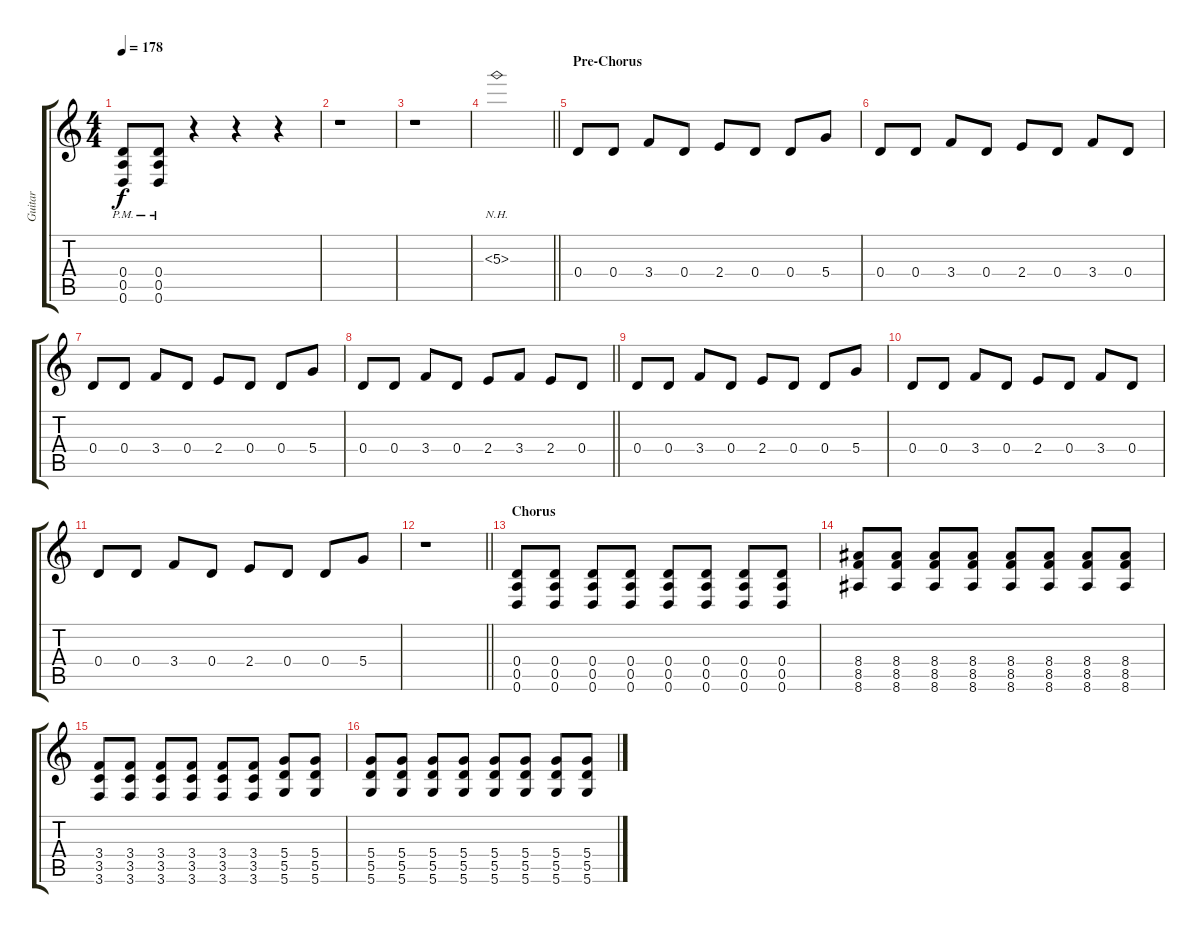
\track ("Guitar" "Guitar") {instrument distortionguitar}
\staff {score tabs}
\tuning (E4 B3 G3 D3 A2 D2) {hide}
\ts (4 4)
\tempo 178
\clef g2
\ks c
(0.4{pm} 0.5{pm} 0.6{pm}).8{dy f} (0.4{pm} 0.5{pm} 0.6{pm}).8 r.4 r.4 r.4 |
r.1 |
r.1 |
\barLineRight lightlight
5.3{nh}.1 |
\section ("" "Pre-Chorus")
0.4.8 0.4.8 3.4.8 0.4.8 2.4.8 0.4.8 0.4.8 5.4.8 |
0.4.8 0.4.8 3.4.8 0.4.8 2.4.8 0.4.8 3.4.8 0.4.8 |
0.4.8 0.4.8 3.4.8 0.4.8 2.4.8 0.4.8 0.4.8 5.4.8 |
\barLineRight lightlight
0.4.8 0.4.8 3.4.8 0.4.8 2.4.8 3.4.8 2.4.8 0.4.8 |
0.4.8 0.4.8 3.4.8 0.4.8 2.4.8 0.4.8 0.4.8 5.4.8 |
0.4.8 0.4.8 3.4.8 0.4.8 2.4.8 0.4.8 3.4.8 0.4.8 |
0.4.8 0.4.8 3.4.8 0.4.8 2.4.8 0.4.8 0.4.8 5.4.8 |
\barLineRight lightlight
r.1 |
\section ("" "Chorus")
(0.4 0.5 0.6).8 (0.4 0.5 0.6).8 (0.4 0.5 0.6).8 (0.4 0.5 0.6).8 (0.4 0.5 0.6).8 (0.4 0.5 0.6).8 (0.4 0.5 0.6).8 (0.4 0.5 0.6).8 |
(8.4 8.5 8.6).8 (8.4 8.5 8.6).8 (8.4 8.5 8.6).8 (8.4 8.5 8.6).8 (8.4 8.5 8.6).8 (8.4 8.5 8.6).8 (8.4 8.5 8.6).8 (8.4 8.5 8.6).8 |
(3.4 3.5 3.6).8 (3.4 3.5 3.6).8 (3.4 3.5 3.6).8 (3.4 3.5 3.6).8 (3.4 3.5 3.6).8 (3.4 3.5 3.6).8 (5.4 5.5 5.6).8 (5.4 5.5 5.6).8 |
(5.4 5.5 5.6).8 (5.4 5.5 5.6).8 (5.4 5.5 5.6).8 (5.4 5.5 5.6).8 (5.4 5.5 5.6).8 (5.4 5.5 5.6).8 (5.4 5.5 5.6).8 (5.4 5.5 5.6).8
